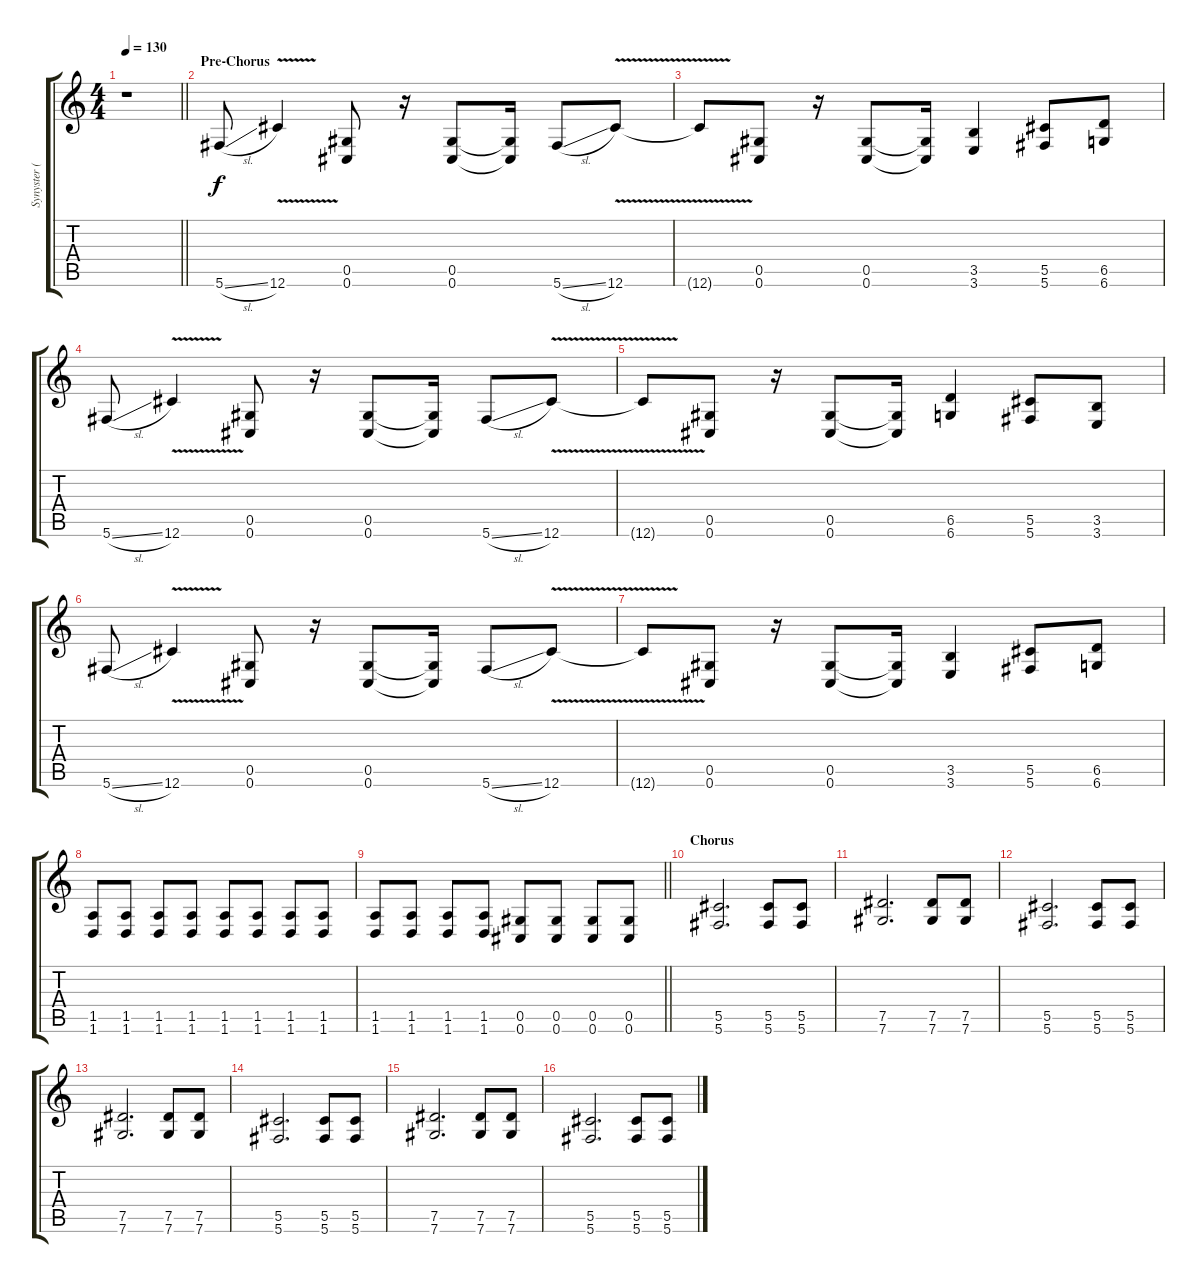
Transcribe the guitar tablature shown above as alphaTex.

\track ("Synyster ( Rhy Gtr )" "Synyster (") {instrument distortionguitar}
\staff {score tabs}
\tuning (Eb4 Bb3 Gb3 Db3 Ab2 Db2) {hide}
\ts (4 4)
\tempo 130
\clef g2
\barLineRight lightlight
\ks c
r.1{dy ff} |
\section ("" "Pre-Chorus")
5.6{sl}.8{dy f} 12.6{v}.4 (0.5 0.6).8 r.16 (0.5 0.6).8 (0.5{t} 0.6{t}).16 5.6{sl}.8 12.6{v}.8 |
12.6{t}.8 (0.5 0.6).8 r.16 (0.5 0.6).8 (0.5{t} 0.6{t}).16 (3.5 3.6).4 (5.5 5.6).8 (6.5 6.6).8 |
5.6{sl}.8 12.6{v}.4 (0.5 0.6).8 r.16 (0.5 0.6).8 (0.5{t} 0.6{t}).16 5.6{sl}.8 12.6{v}.8 |
12.6{t}.8 (0.5 0.6).8 r.16 (0.5 0.6).8 (0.5{t} 0.6{t}).16 (6.5 6.6).4 (5.5 5.6).8 (3.5 3.6).8 |
5.6{sl}.8 12.6{v}.4 (0.5 0.6).8 r.16 (0.5 0.6).8 (0.5{t} 0.6{t}).16 5.6{sl}.8 12.6{v}.8 |
12.6{t}.8 (0.5 0.6).8 r.16 (0.5 0.6).8 (0.5{t} 0.6{t}).16 (3.5 3.6).4 (5.5 5.6).8 (6.5 6.6).8 |
(1.5 1.6).8 (1.5 1.6).8 (1.5 1.6).8 (1.5 1.6).8 (1.5 1.6).8 (1.5 1.6).8 (1.5 1.6).8 (1.5 1.6).8 |
\barLineRight lightlight
(1.5 1.6).8 (1.5 1.6).8 (1.5 1.6).8 (1.5 1.6).8 (0.5 0.6).8 (0.5 0.6).8 (0.5 0.6).8 (0.5 0.6).8 |
\section ("" "Chorus")
(5.5 5.6).2{d} (5.5 5.6).8 (5.5 5.6).8 |
(7.5 7.6).2{d} (7.5 7.6).8 (7.5 7.6).8 |
(5.5 5.6).2{d} (5.5 5.6).8 (5.5 5.6).8 |
(7.5 7.6).2{d} (7.5 7.6).8 (7.5 7.6).8 |
(5.5 5.6).2{d} (5.5 5.6).8 (5.5 5.6).8 |
(7.5 7.6).2{d} (7.5 7.6).8 (7.5 7.6).8 |
(5.5 5.6).2{d} (5.5 5.6).8 (5.5 5.6).8
